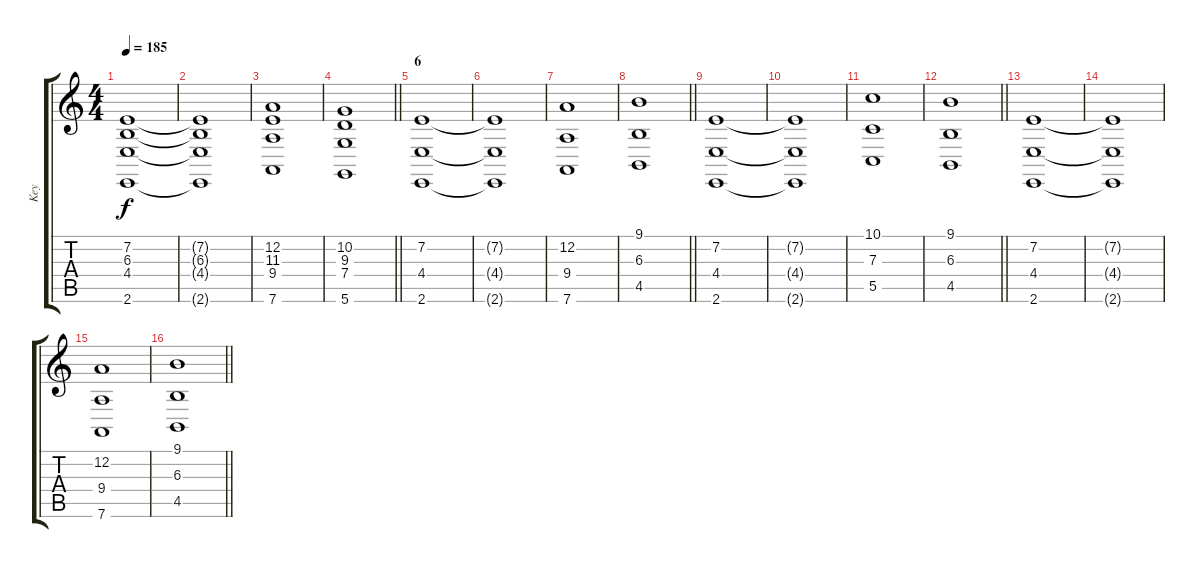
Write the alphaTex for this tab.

\track ("Key" "Key") {instrument stringensemble1}
\staff {score tabs}
\tuning (D4 A3 F3 C3 G2 D2) {hide}
\ts (4 4)
\tempo 185
\clef g2
\ks c
(7.2 6.3 4.4 2.6).1{dy f} |
(7.2{t} 6.3{t} 4.4{t} 2.6{t}).1 |
(12.2 11.3 9.4 7.6).1 |
\barLineRight lightlight
(10.2 9.3 7.4 5.6).1 |
\section ("" "6")
(7.2 4.4 2.6).1 |
(7.2{t} 4.4{t} 2.6{t}).1 |
(12.2 9.4 7.6).1 |
\barLineRight lightlight
(9.1 6.3 4.5).1 |
(7.2 4.4 2.6).1 |
(7.2{t} 4.4{t} 2.6{t}).1 |
(10.1 7.3 5.5).1 |
\barLineRight lightlight
(9.1 6.3 4.5).1 |
\section ("" "")
(7.2 4.4 2.6).1 |
(7.2{t} 4.4{t} 2.6{t}).1 |
(12.2 9.4 7.6).1 |
\barLineRight lightlight
(9.1 6.3 4.5).1
